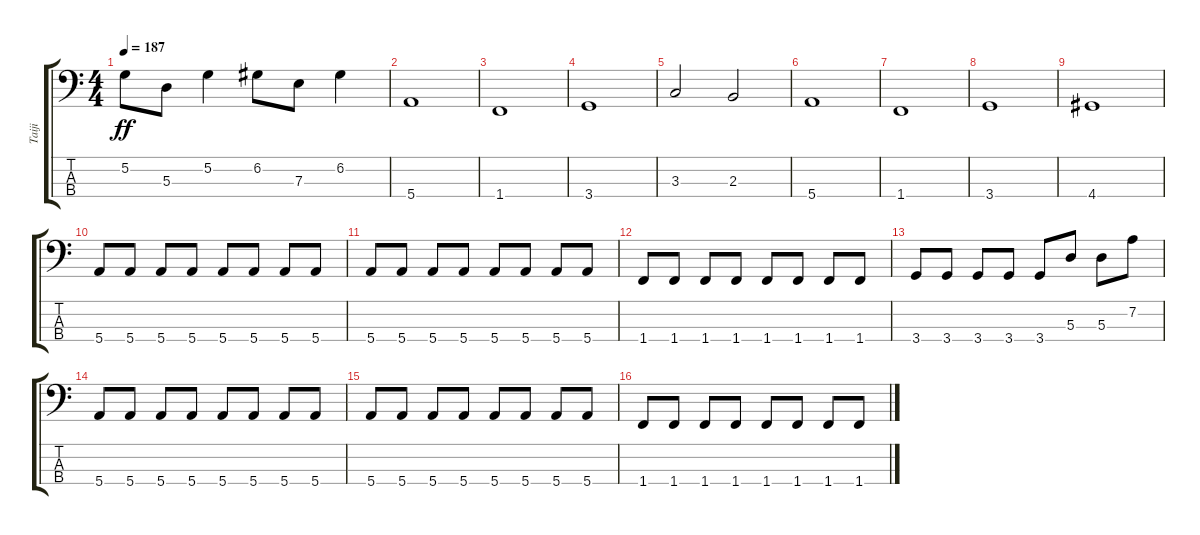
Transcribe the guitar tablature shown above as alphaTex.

\track ("Taiji" "Taiji") {instrument electricbasspick}
\staff {score tabs}
\tuning (G2 D2 A1 E1) {hide}
\ts (4 4)
\tempo 187
\clef f4
\ks c
5.2.8{dy ff} 5.3.8 5.2.4 6.2.8 7.3.8 6.2.4 |
5.4.1 |
1.4.1 |
3.4.1 |
3.3.2 2.3.2 |
5.4.1 |
1.4.1 |
3.4.1 |
4.4.1 |
5.4.8 5.4.8 5.4.8 5.4.8 5.4.8 5.4.8 5.4.8 5.4.8 |
5.4.8 5.4.8 5.4.8 5.4.8 5.4.8 5.4.8 5.4.8 5.4.8 |
1.4.8 1.4.8 1.4.8 1.4.8 1.4.8 1.4.8 1.4.8 1.4.8 |
3.4.8 3.4.8 3.4.8 3.4.8 3.4.8 5.3.8 5.3.8 7.2.8 |
5.4.8 5.4.8 5.4.8 5.4.8 5.4.8 5.4.8 5.4.8 5.4.8 |
5.4.8 5.4.8 5.4.8 5.4.8 5.4.8 5.4.8 5.4.8 5.4.8 |
1.4.8 1.4.8 1.4.8 1.4.8 1.4.8 1.4.8 1.4.8 1.4.8
